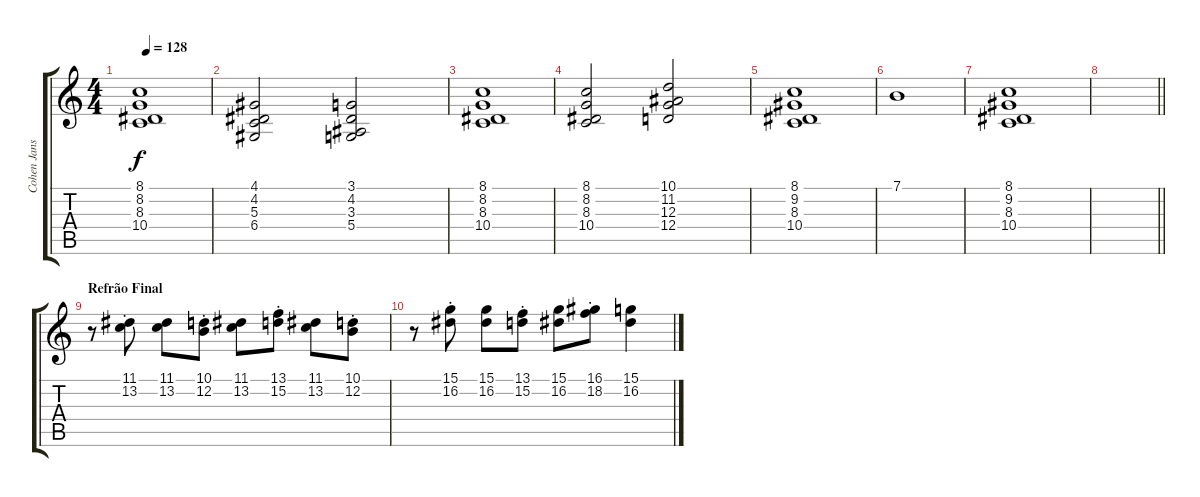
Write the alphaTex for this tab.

\track ("Cohen Jansen" "Cohen Jans") {instrument stringensemble1}
\staff {score tabs}
\tuning (E4 B3 G3 D3 A2 E2) {hide}
\ts (4 4)
\tempo 128
\clef g2
\ks c
(8.1 8.2 8.3 10.4).1{dy f volume 8} |
(4.1 4.2 5.3 6.4).2 (3.1 4.2 3.3 5.4).2 |
(8.1 8.2 8.3 10.4).1 |
(8.1 8.2 8.3 10.4).2 (10.1 11.2 12.3 12.4).2 |
(8.1 9.2 8.3 10.4).1 |
7.1.1 |
(8.1 9.2 8.3 10.4).1 |
\barLineRight lightlight
|
\section ("" "Refrão Final")
r.8 (11.1{st} 13.2{st}).8 (11.1 13.2).8 (10.1{st} 12.2{st}).8 (11.1 13.2).8 (13.1{st} 15.2{st}).8 (11.1 13.2).8 (10.1{st} 12.2{st}).8 |
r.8 (15.1{st} 16.2{st}).8 (15.1 16.2).8 (13.1{st} 15.2{st}).8 (15.1 16.2).8 (16.1{st} 18.2{st}).8 (15.1 16.2).4
